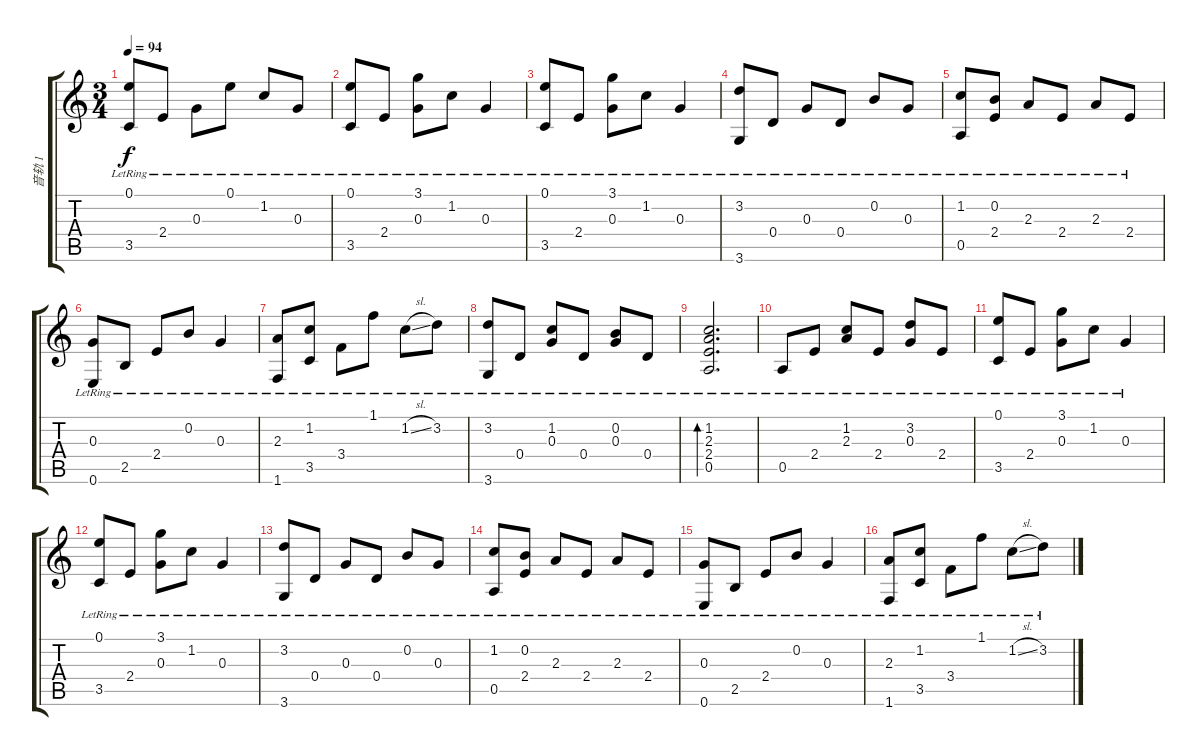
\track ("音轨 1" "音轨 1") {instrument acousticguitarsteel}
\staff {score tabs}
\tuning (E4 B3 G3 D3 A2 E2) {hide}
\ts (3 4)
\tempo 94
\clef g2
\ks c
(0.1{lr} 3.5{lr}).8{dy f} 2.4{lr}.8 0.3{lr}.8 0.1{lr}.8 1.2{lr}.8 0.3{lr}.8 |
(0.1{lr} 3.5{lr}).8 2.4{lr}.8 (3.1{lr} 0.3{lr}).8 1.2{lr}.8 0.3{lr}.4 |
(0.1{lr} 3.5{lr}).8 2.4{lr}.8 (3.1{lr} 0.3{lr}).8 1.2{lr}.8 0.3{lr}.4 |
(3.2{lr} 3.6{lr}).8 0.4{lr}.8 0.3{lr}.8 0.4{lr}.8 0.2{lr}.8 0.3{lr}.8 |
(1.2{lr} 0.5{lr}).8 (0.2{lr} 2.4{lr}).8 2.3{lr}.8 2.4{lr}.8 2.3{lr}.8 2.4{lr}.8 |
(0.3{lr} 0.6{lr}).8 2.5{lr}.8 2.4{lr}.8 0.2{lr}.8 0.3{lr}.4 |
(2.3{lr} 1.6{lr}).8 (1.2{lr} 3.5{lr}).8 3.4{lr}.8 1.1{lr}.8 1.2{sl lr}.8 3.2{lr}.8 |
(3.2{lr} 3.6{lr}).8 0.4{lr}.8 (1.2{lr} 0.3{lr}).8 0.4{lr}.8 (0.2{lr} 0.3{lr}).8 0.4{lr}.8 |
(1.2{lr} 2.3{lr} 2.4{lr} 0.5{lr}).2{d bd 120} |
0.5{lr}.8 2.4{lr}.8 (1.2{lr} 2.3{lr}).8 2.4{lr}.8 (3.2{lr} 0.3{lr}).8 2.4{lr}.8 |
(0.1{lr} 3.5{lr}).8 2.4{lr}.8 (3.1{lr} 0.3{lr}).8 1.2{lr}.8 0.3{lr}.4 |
(0.1{lr} 3.5{lr}).8 2.4{lr}.8 (3.1{lr} 0.3{lr}).8 1.2{lr}.8 0.3{lr}.4 |
(3.2{lr} 3.6{lr}).8 0.4{lr}.8 0.3{lr}.8 0.4{lr}.8 0.2{lr}.8 0.3{lr}.8 |
(1.2{lr} 0.5{lr}).8 (0.2{lr} 2.4{lr}).8 2.3{lr}.8 2.4{lr}.8 2.3{lr}.8 2.4{lr}.8 |
(0.3{lr} 0.6{lr}).8 2.5{lr}.8 2.4{lr}.8 0.2{lr}.8 0.3{lr}.4 |
(2.3{lr} 1.6{lr}).8 (1.2{lr} 3.5{lr}).8 3.4{lr}.8 1.1{lr}.8 1.2{sl lr}.8 3.2{lr}.8
